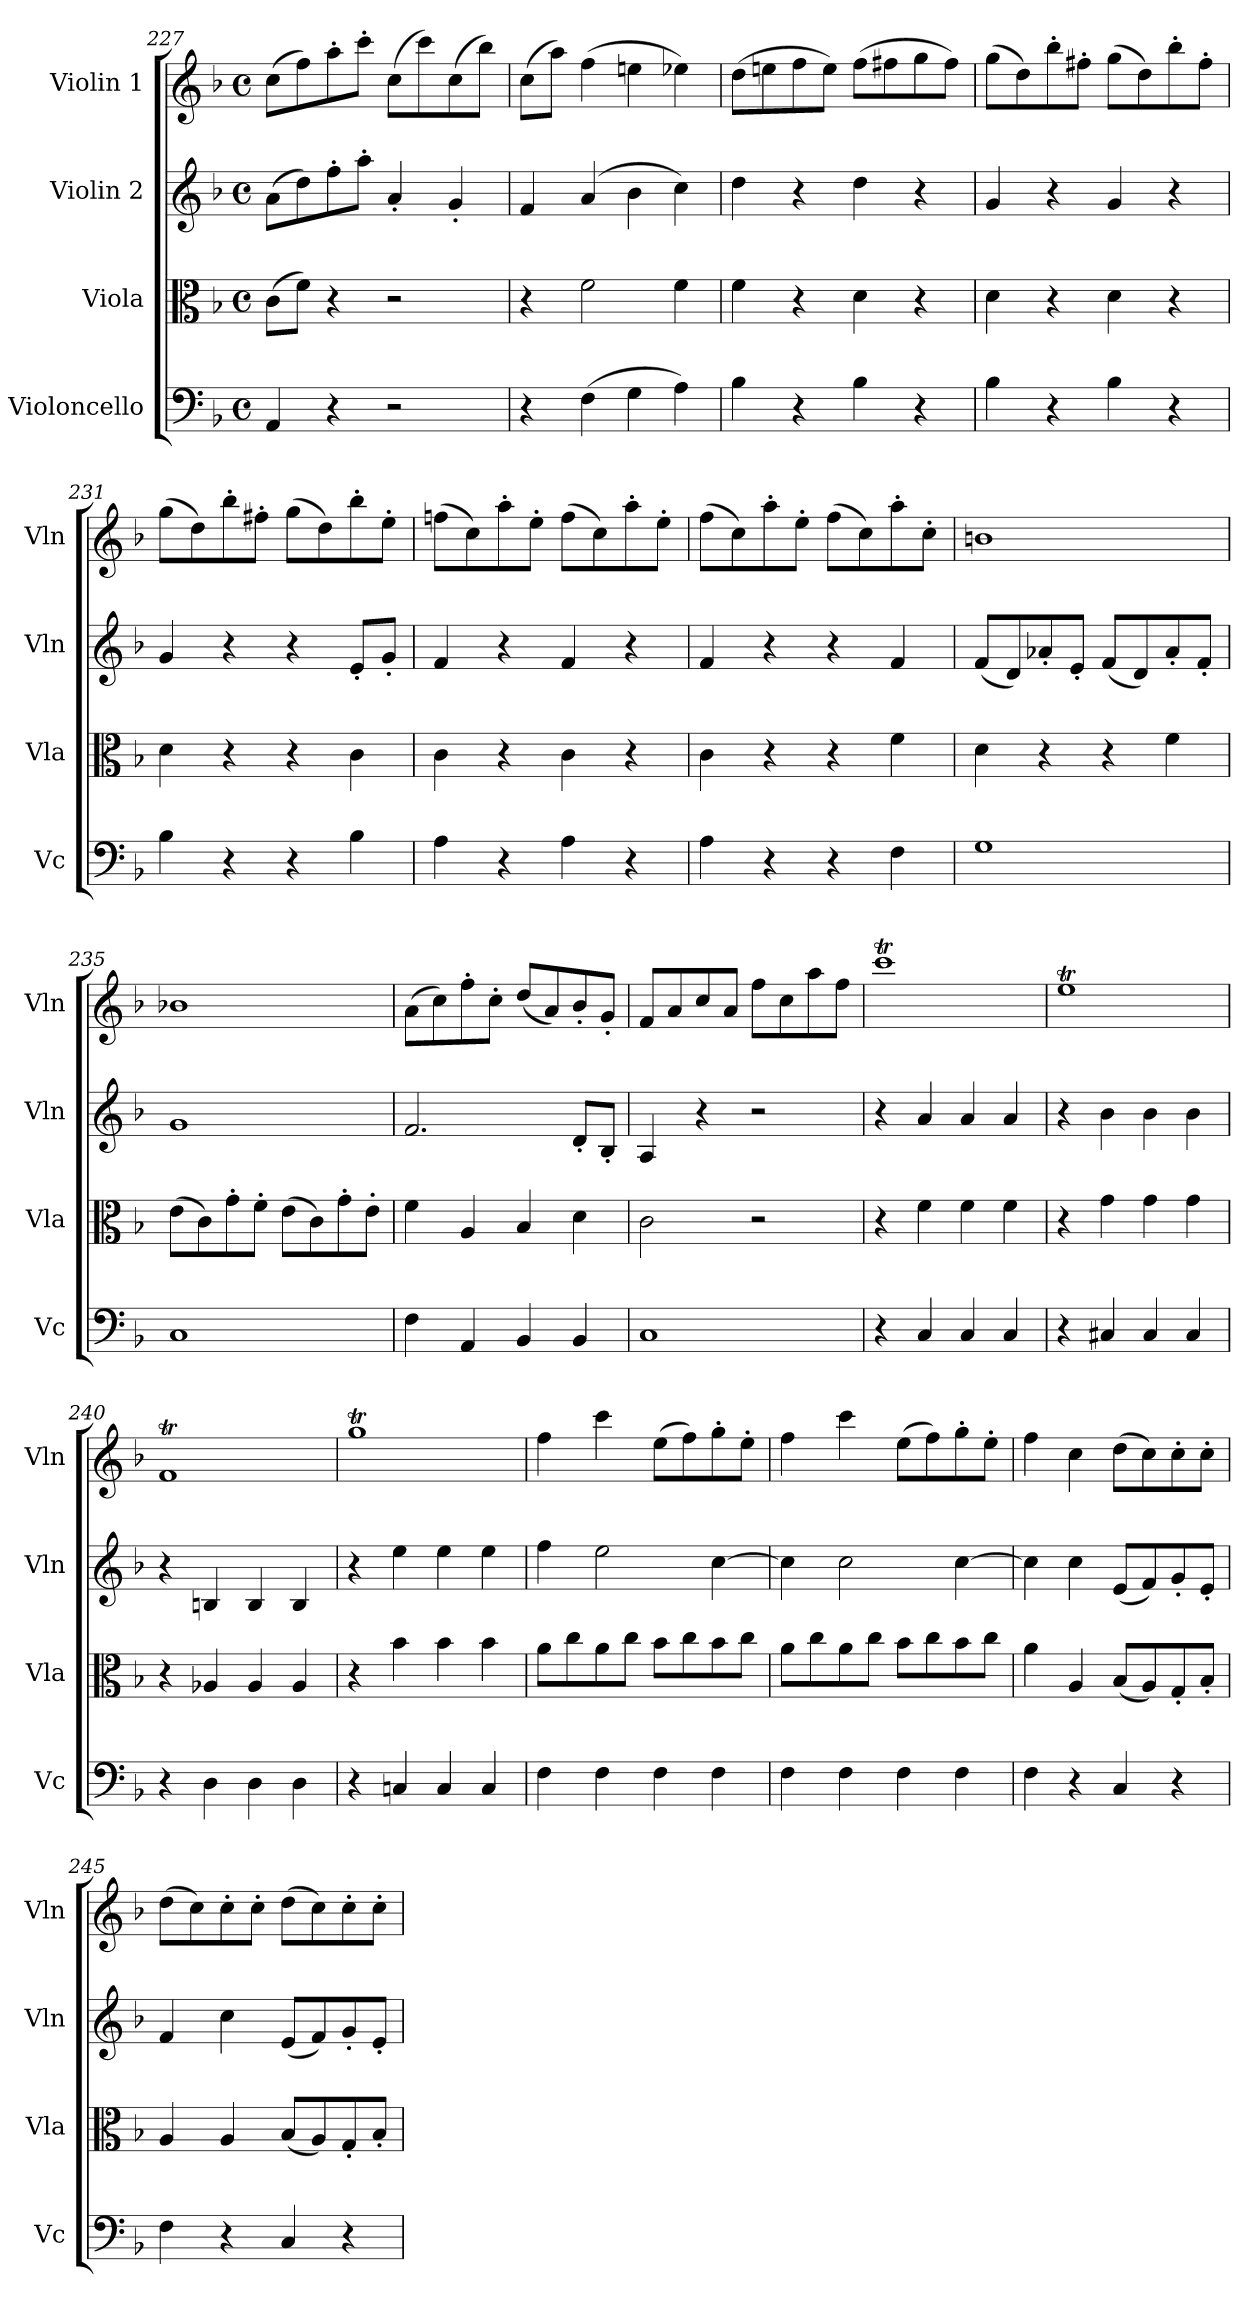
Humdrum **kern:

**kern	**kern	**kern	**kern
*part4	*part3	*part2	*part1
*staff4	*staff3	*staff2	*staff1
*I"Violoncello	*I"Viola	*I"Violin 2	*I"Violin 1
*I'Vc	*I'Vla	*I'Vln	*I'Vln
!!LO:LB:g=z
*clefF4	*clefC3	*clefG2	*clefG2
*k[b-]	*k[b-]	*k[b-]	*k[b-]
*M4/4	*M4/4	*M4/4	*M4/4
*met(c)	*met(c)	*met(c)	*met(c)
=227	=227	=227	=227
4AA/	(8c\L	(8a\L	(8cc\L
.	8f\J)	8dd\)	8ff\)
4r	4r	8ff'\	8aa'\
.	.	8aa'\J	8ccc'\J
2r	2r	4a'/	(8cc\L
.	.	.	8ccc\)
.	.	4g'/	(8cc\
.	.	.	8bb-\J)
=228	=228	=228	=228
4r	4r	4f/	(8cc\L
.	.	.	8aa\J)
(4F\	2f\	(4a/	(4ff\
4G\	.	4b-\	4een\
4A\)	4f\	4cc\)	4ee-X\)
=229	=229	=229	=229
4B-\	4f\	4dd\	(8dd\L
.	.	.	8een\
4r	4r	4r	8ff\
.	.	.	8ee\J)
4B-\	4d\	4dd\	(8ff\L
.	.	.	8ff#X\
4r	4r	4r	8gg\
.	.	.	8ff#\J)
=230	=230	=230	=230
4B-\	4d\	4g/	(8gg\L
.	.	.	8dd\)
4r	4r	4r	8bb-'\
.	.	.	8ff#X'\J
4B-\	4d\	4g/	(8gg\L
.	.	.	8dd\)
4r	4r	4r	8bb-'\
.	.	.	8ff#'\J
=231	=231	=231	=231
4B-\	4d\	4g/	(8gg\L
.	.	.	8dd\)
4r	4r	4r	8bb-'\
.	.	.	8ff#X'\J
4r	4r	4r	(8gg\L
.	.	.	8dd\)
4B-\	4c\	8e'/L	8bb-'\
.	.	8g'/J	8ee'\J
!!LO:PB:g=z
=232	=232	=232	=232
4A\	4c\	4f/	(8ffn\L
.	.	.	8cc\)
4r	4r	4r	8aa'\
.	.	.	8ee'\J
4A\	4c\	4f/	(8ff\L
.	.	.	8cc\)
4r	4r	4r	8aa'\
.	.	.	8ee'\J
=233	=233	=233	=233
4A\	4c\	4f/	(8ff\L
.	.	.	8cc\)
4r	4r	4r	8aa'\
.	.	.	8ee'\J
4r	4r	4r	(8ff\L
.	.	.	8cc\)
4F\	4f\	4f/	8aa'\
.	.	.	8cc'\J
=234	=234	=234	=234
1G	4d\	(8f/L	1bn
.	.	8d/)	.
.	4r	8a-X'/	.
.	.	8e'/J	.
.	4r	(8f/L	.
.	.	8d/)	.
.	4f\	8a-'/	.
.	.	8f'/J	.
=235	=235	=235	=235
1C	(8e\L	1g	1b-X
.	8c\)	.	.
.	8g'\	.	.
.	8f'\J	.	.
.	(8e\L	.	.
.	8c\)	.	.
.	8g'\	.	.
.	8e'\J	.	.
!!LO:LB:g=z
=236	=236	=236	=236
4F\	4f\	2.f/	(8a\L
.	.	.	8cc\)
4AA/	4A/	.	8ff'\
.	.	.	8cc'\J
4BB-/	4B-/	.	(8dd/L
.	.	.	8a/)
4BB-/	4d\	8d'/L	8b-'/
.	.	8B-'/J	8g'/J
!!LO:LB:g=z
=237	=237	=237	=237
1C	2c\	4A/	8f/L
.	.	.	8a/
.	.	4r	8cc/
.	.	.	8a/J
.	2r	2r	8ff\L
.	.	.	8cc\
.	.	.	8aa\
.	.	.	8ff\J
=238	=238	=238	=238
4r	4r	4r	1cccT
4C/	4f\	4a/	.
4C/	4f\	4a/	.
4C/	4f\	4a/	.
=239	=239	=239	=239
4r	4r	4r	1eet
4C#X/	4g\	4b-\	.
4C#/	4g\	4b-\	.
4C#/	4g\	4b-\	.
=240	=240	=240	=240
4r	4r	4r	1fT
4D\	4A-X/	4Bn/	.
4D\	4A-/	4B/	.
4D\	4A-/	4B/	.
=241	=241	=241	=241
4r	4r	4r	1ggT
4Cn/	4b-\	4ee\	.
4C/	4b-\	4ee\	.
4C/	4b-\	4ee\	.
=242	=242	=242	=242
4F\	8a\L	4ff\	4ff\
.	8cc\	.	.
4F\	8a\	2ee\	4ccc\
.	8cc\J	.	.
4F\	8b-\L	.	(8ee\L
.	8cc\	.	8ff\)
4F\	8b-\	[4cc\	8gg'\
.	8cc\J	.	8ee'\J
!!LO:LB:g=z
=243	=243	=243	=243
4F\	8a\L	4cc\]	4ff\
.	8cc\	.	.
4F\	8a\	2cc\	4ccc\
.	8cc\J	.	.
4F\	8b-\L	.	(8ee\L
.	8cc\	.	8ff\)
4F\	8b-\	[4cc\	8gg'\
.	8cc\J	.	8ee'\J
=244	=244	=244	=244
4F\	4a\	4cc\]	4ff\
4r	4A/	4cc\	4cc\
4C/	(8B-/L	(8e/L	(8dd\L
.	8A/)	8f/)	8cc\)
4r	8G'/	8g'/	8cc'\
.	8B-'/J	8e'/J	8cc'\J
=245	=245	=245	=245
4F\	4A/	4f/	(8dd\L
.	.	.	8cc\)
4r	4A/	4cc\	8cc'\
.	.	.	8cc'\J
4C/	(8B-/L	(8e/L	(8dd\L
.	8A/)	8f/)	8cc\)
4r	8G'/	8g'/	8cc'\
.	8B-'/J	8e'/J	8cc'\J
=	=	=	=
*-	*-	*-	*-
